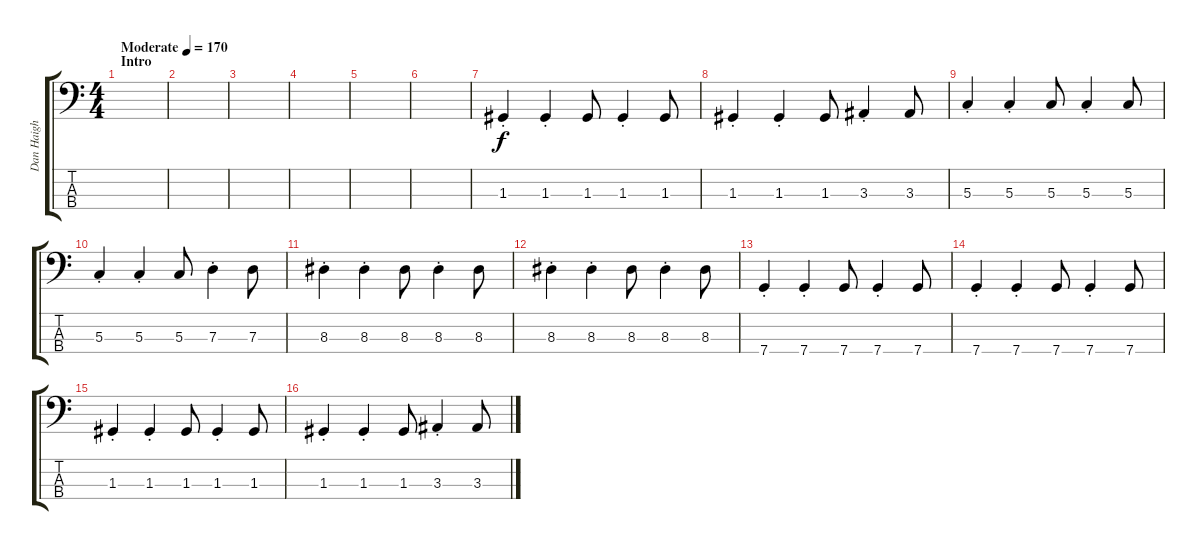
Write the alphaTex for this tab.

\track ("Dan Haigh" "Dan Haigh") {instrument electricbasspick}
\staff {score tabs}
\tuning (F2 C2 G1 C1) {hide}
\ts (4 4)
\section ("" "Intro")
\tempo (170 "Moderate")
\clef f4
\ks c
|
|
|
|
|
|
1.3{st}.4 1.3{st}.4 1.3.8 1.3{st}.4 1.3.8 |
1.3{st}.4 1.3{st}.4 1.3.8 3.3{st}.4 3.3.8 |
5.3{st}.4 5.3{st}.4 5.3.8 5.3{st}.4 5.3.8 |
5.3{st}.4 5.3{st}.4 5.3.8 7.3{st}.4 7.3.8 |
8.3{st}.4 8.3{st}.4 8.3.8 8.3{st}.4 8.3.8 |
8.3{st}.4 8.3{st}.4 8.3.8 8.3{st}.4 8.3.8 |
7.4{st}.4 7.4{st}.4 7.4.8 7.4{st}.4 7.4.8 |
7.4{st}.4 7.4{st}.4 7.4.8 7.4{st}.4 7.4.8 |
1.3{st}.4 1.3{st}.4 1.3.8 1.3{st}.4 1.3.8 |
1.3{st}.4 1.3{st}.4 1.3.8 3.3{st}.4 3.3.8
